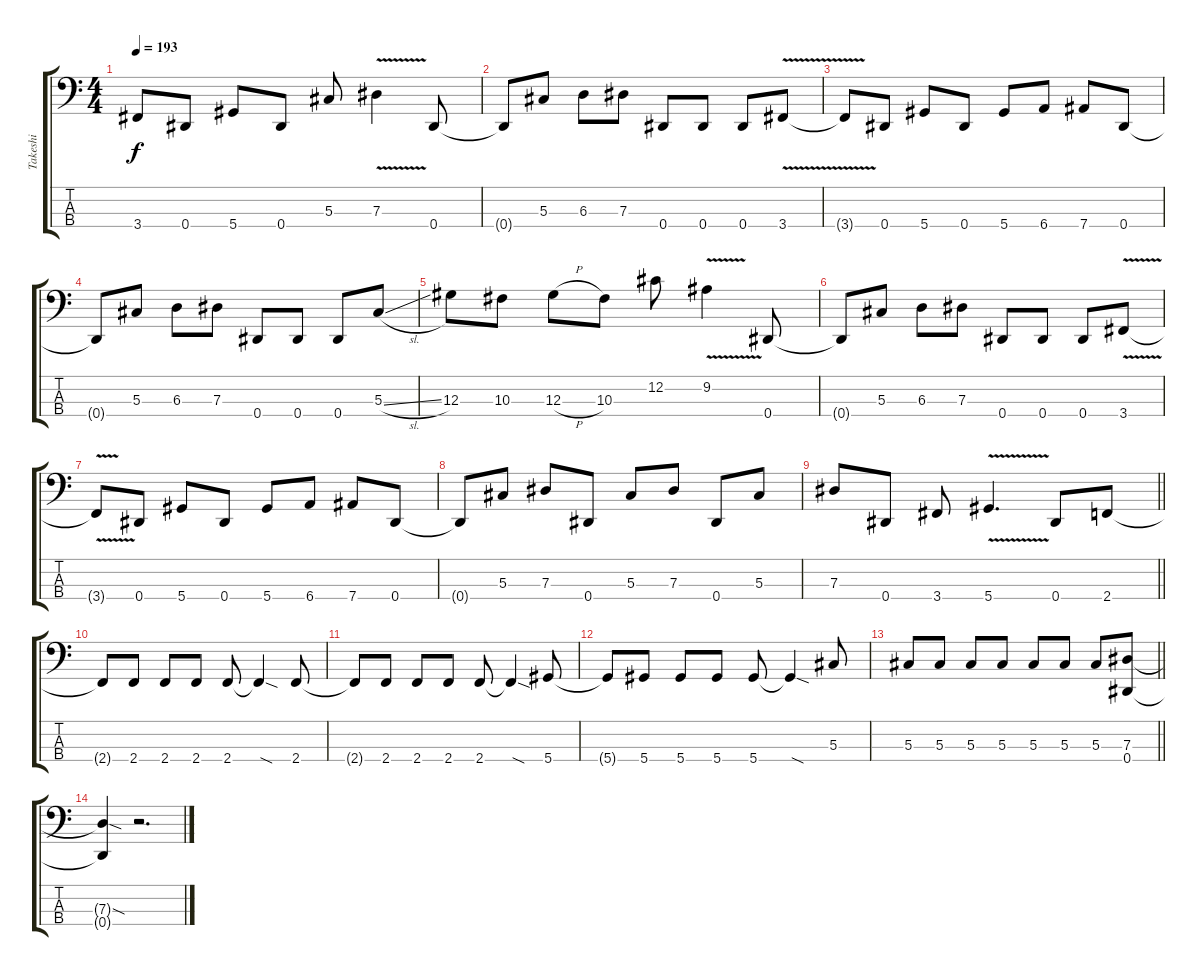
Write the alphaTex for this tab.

\track ("Takeshi" "Takeshi") {instrument electricbasspick}
\staff {score tabs}
\tuning (Gb2 Db2 Ab1 Eb1) {hide}
\ts (4 4)
\tempo 193
\clef f4
\ks c
3.4{t}.8{dy f} 0.4.8 5.4.8 0.4.8 5.3.8 7.3{v}.4 0.4.8 |
0.4{t}.8 5.3.8 6.3.8 7.3.8 0.4.8 0.4.8 0.4.8 3.4{v}.8 |
3.4{t}.8 0.4.8 5.4.8 0.4.8 5.4.8 6.4.8 7.4.8 0.4.8 |
0.4{t}.8 5.3.8 6.3.8 7.3.8 0.4.8 0.4.8 0.4.8 5.3{sl}.8 |
12.3.8 10.3.8 12.3{h}.8 10.3.8 12.2.8 9.2{v}.4 0.4.8 |
0.4{t}.8 5.3.8 6.3.8 7.3.8 0.4.8 0.4.8 0.4.8 3.4{v}.8 |
3.4{t}.8 0.4.8 5.4.8 0.4.8 5.4.8 6.4.8 7.4.8 0.4.8 |
0.4{t}.8 5.3.8 7.3.8 0.4.8 5.3.8 7.3.8 0.4.8 5.3.8 |
\barLineRight lightlight
7.3.8 0.4.8 3.4.8 5.4{v}.4{d} 0.4.8 2.4.8 |
2.4{t}.8 2.4.8 2.4.8 2.4.8 2.4.8 2.4{sod t}.4 2.4.8 |
2.4{t}.8 2.4.8 2.4.8 2.4.8 2.4.8 2.4{sod t}.4 5.4.8 |
5.4{t}.8 5.4.8 5.4.8 5.4.8 5.4.8 5.4{sod t}.4 5.3.8 |
\barLineRight lightlight
5.3.8 5.3.8 5.3.8 5.3.8 5.3.8 5.3.8 5.3.8 (7.3 0.4).8 |
\section ("" "")
(7.3{sod t} 0.4{t}).4 r.2{d}
